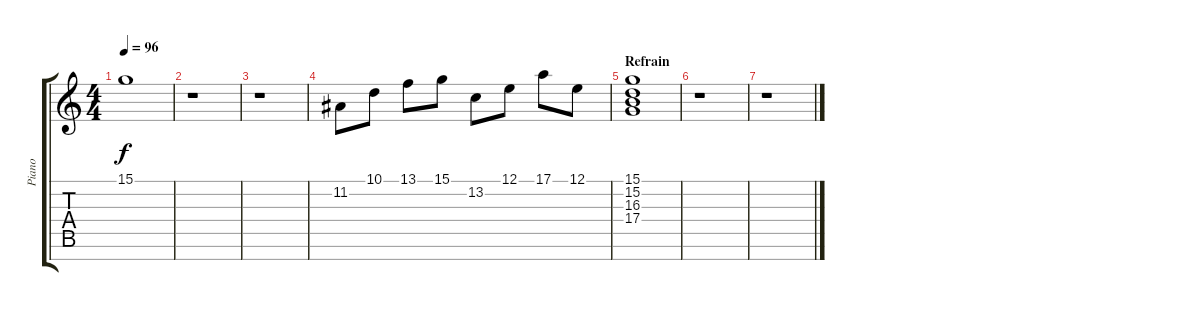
\track ("Piano" "Piano") {instrument acousticgrandpiano}
\staff {score tabs}
\tuning (E4 B3 G3 D3 A2 E2 B1) {hide}
\ts (4 4)
\tempo 96
\clef g2
\ks c
15.1.1{dy f} |
r.1 |
r.1 |
11.2.8 10.1.8 13.1.8 15.1.8 13.2.8 12.1.8 17.1.8 12.1.8 |
\section ("" "Refrain")
(15.1 15.2 16.3 17.4).1 |
r.1 |
r.1
